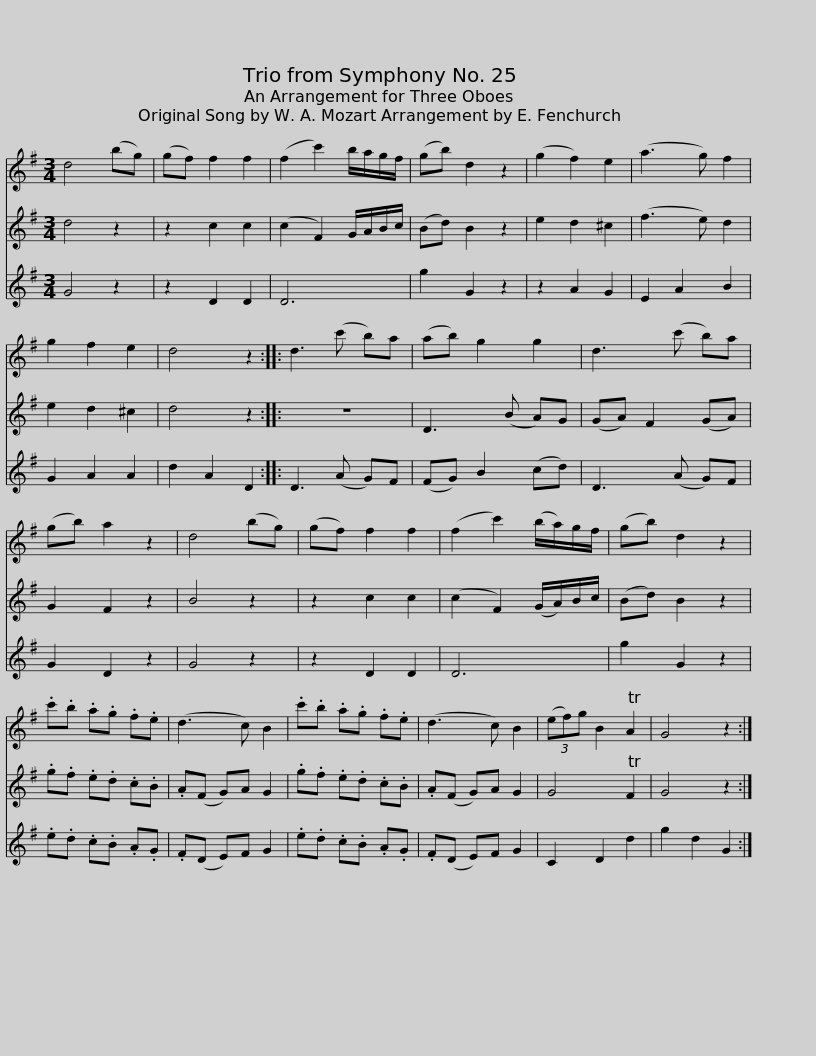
X:1
%%score 1 2 3
L:1/8
M:3/4
I:linebreak $
K:G
V:1 treble
V:2 treble
V:3 treble
V:1
 d4 (bg) | (gf) f2 f2 | (f2 c'2) b/a/g/f/ | (gb) d2 z2 | (g2 f2) e2 | %5
 (a3 g) f2 | g2 f2 e2 | d4 z2 ::$ d3 (c' b)a | (ab) g2 g2 | %10
 d3 (c' b)a | (gb) a2 z2 | d4 (bg) | (gf) f2 f2 | (f2 c'2) (b/a/)g/f/ |$ %15
 (gb) d2 z2 | .c'.b .a.g .f.e | (d3 c) B2 | .c'.b .a.g .f.e | (d3 c) B2 | %20
 (3(ef)g B2 TA2 | G4 z2 :| %22
V:2
 d4 z2 | z2 c2 c2 | (c2 F2) G/A/B/c/ | (Bd) B2 z2 | e2 d2 ^c2 | %5
 (f3 e) d2 | e2 d2 ^c2 | d4 z2 ::$ z6 | D3 (B A)G | %10
 (GA) F2 (GA) | G2 F2 z2 | B4 z2 | z2 c2 c2 | (c2 F2) (G/A/)B/c/ |$ %15
 (Bd) B2 z2 | .g.f .e.d .c.B | .A(F G)A G2 | .g.f .e.d .c.B | .A(F G)A G2 | %20
 G4 TF2 | G4 z2 :| %22
V:3
 G4 z2 | z2 D2 D2 | D6 | g2 G2 z2 | z2 A2 G2 | %5
 E2 A2 B2 | G2 A2 A2 | d2 A2 D2 ::$ D3 (A G)F | (FG) B2 (cd) | %10
 D3 (A G)F | G2 D2 z2 | G4 z2 | z2 D2 D2 | D6 |$ %15
 g2 G2 z2 | .e.d .c.B .A.G | .F(D E)F G2 | .e.d .c.B .A.G | .F(D E)F G2 | %20
 C2 D2 d2 | g2 d2 G2 :| %22
